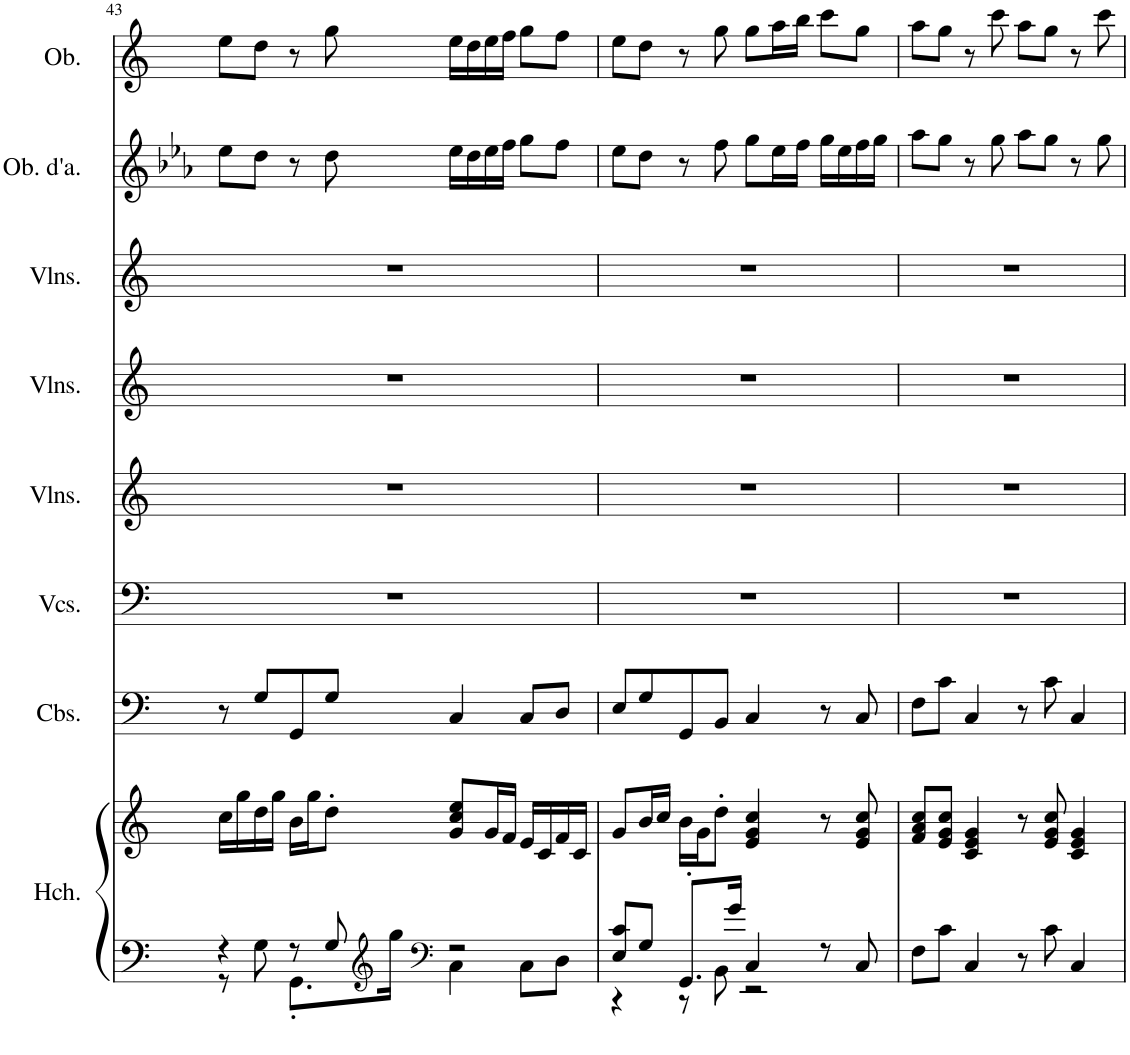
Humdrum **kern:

**kern	**kern	**kern	**kern	**kern	**kern	**kern	**kern	**kern
*part8	*part8	*part7	*part6	*part5	*part4	*part3	*part2	*part1
*staff9	*staff8	*staff7	*staff6	*staff5	*staff4	*staff3	*staff2	*staff1
*I"Harpsichord, Harpsichord	*	*I"Contrabasses, Double Bass	*I"Violoncellos, Cello	*I"Violins, Viola	*I"Violins, Violin II	*I"Violins, Violin I	*I"Oboe d'amore	*I"Oboe
*I'Hch.	*	*I'Cbs.	*I'Vcs.	*I'Vlns.	*I'Vlns.	*I'Vlns.	*I'Ob. d'a.	*I'Ob.
!!LO:PB:g=z
*clefF4	*clefG2	*clefF4	*clefF4	*clefG2	*clefG2	*clefG2	*clefG2	*clefG2
*	*	*Trd7c12	*	*	*	*	*Trd2c3	*
*k[]	*k[]	*k[]	*k[]	*k[]	*k[]	*k[]	*k[b-e-a-]	*k[]
*M4/4	*M4/4	*M4/4	*M4/4	*M4/4	*M4/4	*M4/4	*M4/4	*M4/4
=43	=43	=43	=43	=43	=43	=43	=43	=43
*^	*	*	*	*	*	*	*	*
4r	8r	16cc\LL	8r	1r	1r	1r	1r	8ee-\L	8ee\L
.	.	16gg\	.	.	.	.	.	.	.
.	8G\	16dd\	8G/L	.	.	.	.	8dd\J	8dd\J
.	.	16gg\JJ	.	.	.	.	.	.	.
8r	8.GG'\L	16b\LL	8GG/	.	.	.	.	8r	8r
.	.	16gg\J	.	.	.	.	.	.	.
8G/	.	8dd'\J	8G/J	.	.	.	.	8dd\	8gg\
*clefG2	*	*	*	*	*	*	*	*	*
.	16gg\Jk	.	.	.	.	.	.	.	.
*clefF4	*	*	*	*	*	*	*	*	*
2r	4C\	8g/ 8cc/ 8ee/L	4C/	.	.	.	.	16ee-\LL	16ee\LL
.	.	.	.	.	.	.	.	16dd\	16dd\
.	.	16g/L	.	.	.	.	.	16ee-\	16ee\
.	.	16f/JJ	.	.	.	.	.	16ff\JJ	16ff\JJ
.	8C\L	16e/LL	8C/L	.	.	.	.	8gg\L	8gg\L
.	.	16c/	.	.	.	.	.	.	.
.	8D\J	16f/	8D/J	.	.	.	.	8ff\J	8ff\J
.	.	16c/JJ	.	.	.	.	.	.	.
=44	=44	=44	=44	=44	=44	=44	=44	=44	=44
8E/ 8c/L	4r	8g/L	8E/L	1r	1r	1r	1r	8ee-\L	8ee\L
8G/J	.	16b/L	8G/	.	.	.	.	8dd\J	8dd\J
.	.	16cc/JJ	.	.	.	.	.	.	.
8.GG'/L	8r	16b\LL	8GG/	.	.	.	.	8r	8r
.	.	16g\J	.	.	.	.	.	.	.
.	8BB\	8dd'\J	8BB/J	.	.	.	.	8ff\	8gg\
16g/Jk	.	.	.	.	.	.	.	.	.
4C/	2r	4e/ 4g/ 4cc/	4C/	.	.	.	.	8gg\L	8gg\L
.	.	.	.	.	.	.	.	16ee-\L	16aa\L
.	.	.	.	.	.	.	.	16ff\JJ	16bb\JJ
8r	.	8r	8r	.	.	.	.	16gg\LL	8ccc\L
.	.	.	.	.	.	.	.	16ee-\	.
8C/	.	8e/ 8g/ 8cc/	8C/	.	.	.	.	16ff\	8gg\J
.	.	.	.	.	.	.	.	16gg\JJ	.
*v	*v	*	*	*	*	*	*	*	*
=45	=45	=45	=45	=45	=45	=45	=45	=45
8F\L	8f/ 8a/ 8cc/L	8F\L	1r	1r	1r	1r	8aa-\L	8aa\L
8c\J	8e/ 8g/ 8cc/J	8c\J	.	.	.	.	8gg\J	8gg\J
4C/	4c/ 4e/ 4g/	4C/	.	.	.	.	8r	8r
.	.	.	.	.	.	.	8gg\	8ccc\
8r	8r	8r	.	.	.	.	8aa-\L	8aa\L
8c\	8e/ 8g/ 8cc/	8c\	.	.	.	.	8gg\J	8gg\J
4C/	4c/ 4e/ 4g/	4C/	.	.	.	.	8r	8r
.	.	.	.	.	.	.	8gg\	8ccc\
=	=	=	=	=	=	=	=	=
*-	*-	*-	*-	*-	*-	*-	*-	*-
